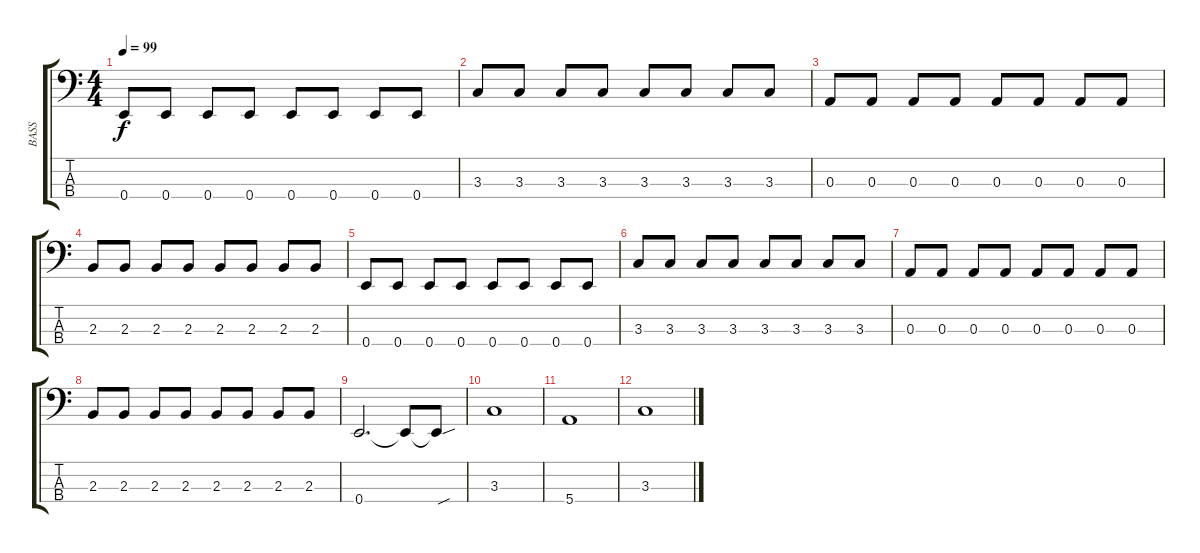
\track ("BASS" "BASS") {instrument electricbassfinger}
\staff {score tabs}
\tuning (G2 D2 A1 E1) {hide}
\ts (4 4)
\tempo 99
\clef f4
\ks c
0.4.8{dy f} 0.4.8 0.4.8 0.4.8 0.4.8 0.4.8 0.4.8 0.4.8 |
3.3.8 3.3.8 3.3.8 3.3.8 3.3.8 3.3.8 3.3.8 3.3.8 |
0.3.8 0.3.8 0.3.8 0.3.8 0.3.8 0.3.8 0.3.8 0.3.8 |
2.3.8 2.3.8 2.3.8 2.3.8 2.3.8 2.3.8 2.3.8 2.3.8 |
0.4.8 0.4.8 0.4.8 0.4.8 0.4.8 0.4.8 0.4.8 0.4.8 |
3.3.8 3.3.8 3.3.8 3.3.8 3.3.8 3.3.8 3.3.8 3.3.8 |
0.3.8 0.3.8 0.3.8 0.3.8 0.3.8 0.3.8 0.3.8 0.3.8 |
2.3.8 2.3.8 2.3.8 2.3.8 2.3.8 2.3.8 2.3.8 2.3.8 |
0.4.2{d} 0.4{t}.8 0.4{sou t}.8 |
3.3.1 |
5.4.1 |
3.3.1
